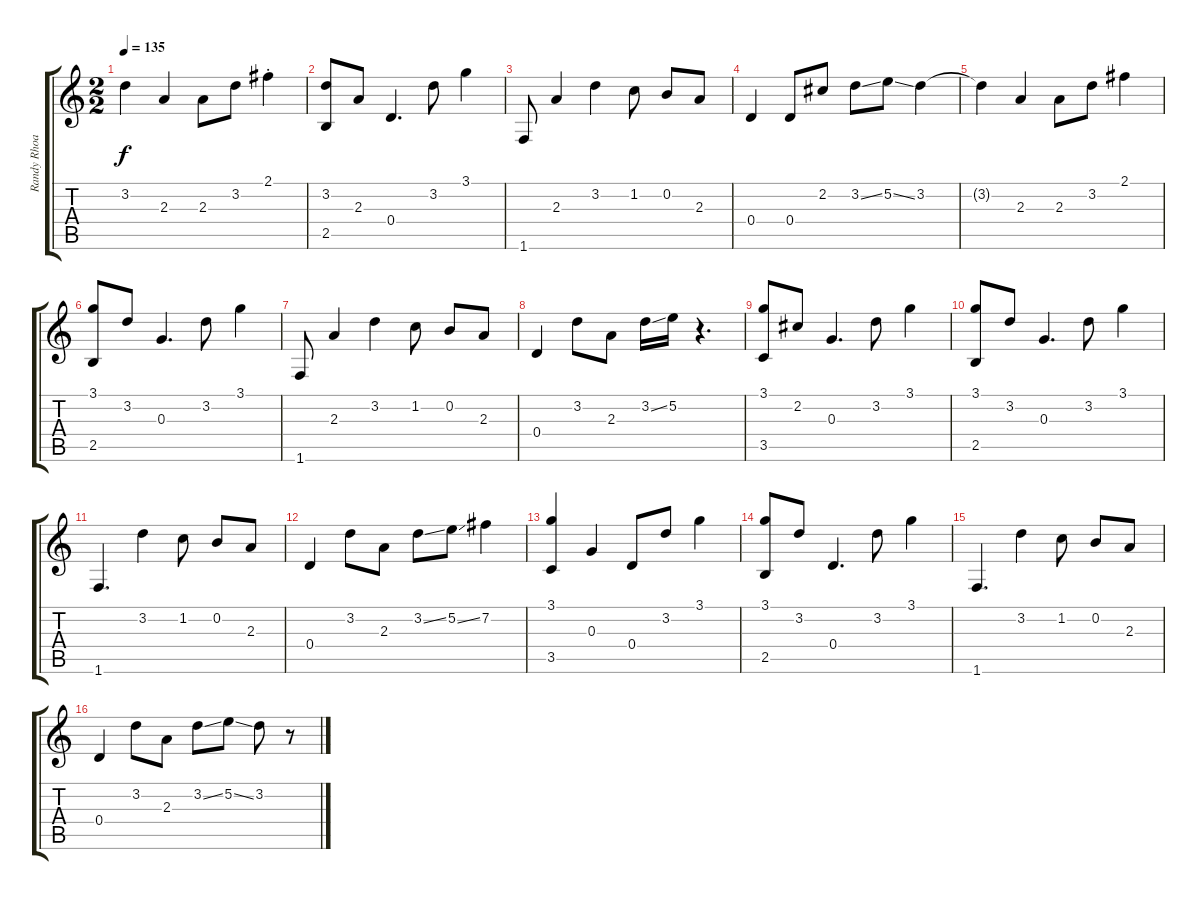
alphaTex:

\track ("Randy Rhoads (Guitar 1)" "Randy Rhoa") {instrument distortionguitar}
\staff {score tabs}
\tuning (E4 B3 G3 D3 A2 E2) {hide}
\ts (2 2)
\tempo 135
\clef g2
\ks c
3.2.4{dy f} 2.3.4 2.3.8 3.2.8 2.1{st}.4 |
(3.2 2.5).8 2.3.8 0.4.4{d} 3.2.8 3.1.4 |
1.6.8 2.3.4 3.2.4 1.2.8 0.2.8 2.3.8 |
0.4.4 0.4.8 2.2.8 3.2{ss}.8 5.2{ss}.8 3.2.4 |
3.2{t}.4 2.3.4 2.3.8 3.2.8 2.1.4 |
(3.1 2.5).8 3.2.8 0.3.4{d} 3.2.8 3.1.4 |
1.6.8 2.3.4 3.2.4 1.2.8 0.2.8 2.3.8 |
0.4.4 3.2.8 2.3.8 3.2{ss}.16 5.2.16 r.4{d} |
(3.1 3.5).8 2.2.8 0.3.4{d} 3.2.8 3.1.4 |
(3.1 2.5).8 3.2.8 0.3.4{d} 3.2.8 3.1.4 |
1.6.4{d} 3.2.4 1.2.8 0.2.8 2.3.8 |
0.4.4 3.2.8 2.3.8 3.2{ss}.8 5.2{ss}.8 7.2.4 |
(3.1 3.5).4 0.3.4 0.4.8 3.2.8 3.1.4 |
(3.1 2.5).8 3.2.8 0.4.4{d} 3.2.8 3.1.4 |
1.6.4{d} 3.2.4 1.2.8 0.2.8 2.3.8 |
0.4.4 3.2.8 2.3.8 3.2{ss}.8 5.2{ss}.8 3.2.8 r.8
